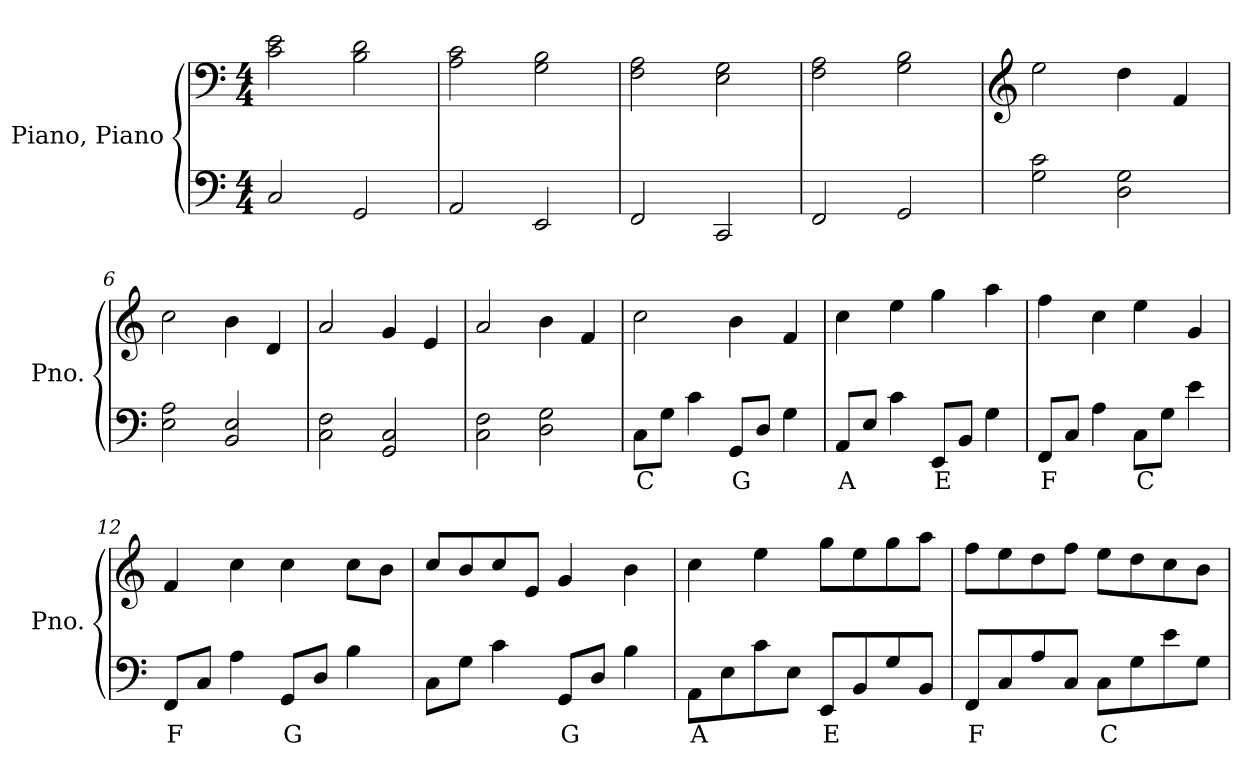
**kern	**text	**kern
*part1	*part1	*part1
*staff2	*staff2	*staff1
*I"Piano, Piano	*	*
*I'Pno.	*	*
*clefF4	*	*clefF4
*k[]	*	*k[]
*M4/4	*	*M4/4
*MM72	*	*MM72
=1	=1	=1
2C/	.	2c\ 2e\
2GG/	.	2B\ 2d\
=2	=2	=2
2AA/	.	2A\ 2c\
2EE/	.	2G\ 2B\
=3	=3	=3
2FF/	.	2F\ 2A\
2CC/	.	2E\ 2G\
=4	=4	=4
2FF/	.	2F\ 2A\
2GG/	.	2G\ 2B\
=5	=5	=5
*	*	*clefG2
2G\ 2c\	.	2ee\
2D\ 2G\	.	4dd\
.	.	4f/
=6	=6	=6
2E\ 2A\	.	2cc\
2BB/ 2E/	.	4b\
.	.	4d/
=7	=7	=7
2C\ 2F\	.	2a/
2GG/ 2C/	.	4g/
.	.	4e/
=8	=8	=8
2C\ 2F\	.	2a/
2D\ 2G\	.	4b\
.	.	4f/
=9	=9	=9
8C\L	C	2cc\
8G\J	.	.
4c\	.	.
8GG/L	G	4b\
8D/J	.	.
4G\	.	4f/
!!LO:LB:g=z
=10	=10	=10
8AA/L	A	4cc\
8E/J	.	.
4c\	.	4ee\
8EE/L	E	4gg\
8BB/J	.	.
4G\	.	4aa\
=11	=11	=11
8FF/L	F	4ff\
8C/J	.	.
4A\	.	4cc\
8C\L	C	4ee\
8G\J	.	.
4e\	.	4g/
=12	=12	=12
8FF/L	F	4f/
8C/J	.	.
4A\	.	4cc\
8GG/L	G	4cc\
8D/J	.	.
4B\	.	8cc\L
.	.	8b\J
=13	=13	=13
8C\L	.	8cc/L
8G\J	.	8b/
4c\	.	8cc/
.	.	8e/J
8GG/L	G	4g/
8D/J	.	.
4B\	.	4b\
=14	=14	=14
8AA\L	A	4cc\
8E\	.	.
8c\	.	4ee\
8E\J	.	.
8EE/L	E	8gg\L
8BB/	.	8ee\
8G/	.	8gg\
8BB/J	.	8aa\J
=15	=15	=15
8FF/L	F	8ff\L
8C/	.	8ee\
8A/	.	8dd\
8C/J	.	8ff\J
8C\L	C	8ee\L
8G\	.	8dd\
8e\	.	8cc\
8G\J	.	8b\J
=	=	=
*-	*-	*-
